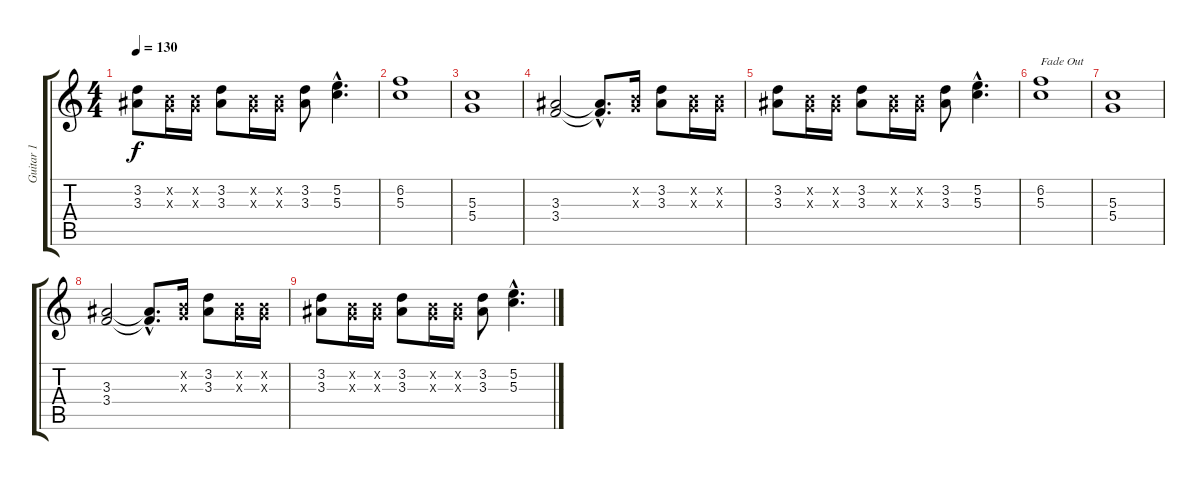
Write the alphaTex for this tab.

\track ("Guitar 1" "Guitar 1") {instrument overdrivenguitar}
\staff {score tabs}
\tuning (E4 B3 G3 D3 A2 E2) {hide}
\ts (4 4)
\tempo 130
\clef g2
\ks c
(3.2 3.3).8{dy f} (0.2{x} 0.3{x}).16 (0.2{x} 0.3{x}).16 (3.2 3.3).8 (0.2{x} 0.3{x}).16 (0.2{x} 0.3{x}).16 (3.2 3.3).8 (5.2{hac} 5.3{hac}).4{d} |
(6.2 5.3).1 |
(5.3 5.4).1 |
(3.3 3.4).2 (3.3{hac t} 3.4{hac t}).8{d} (0.2{x} 0.3{x}).16 (3.2 3.3).8 (0.2{x} 0.3{x}).16 (0.2{x} 0.3{x}).16 |
(3.2 3.3).8 (0.2{x} 0.3{x}).16 (0.2{x} 0.3{x}).16 (3.2 3.3).8 (0.2{x} 0.3{x}).16 (0.2{x} 0.3{x}).16 (3.2 3.3).8 (5.2{hac} 5.3{hac}).4{d} |
(6.2 5.3).1{txt "Fade Out"} |
(5.3 5.4).1 |
(3.3 3.4).2 (3.3{hac t} 3.4{hac t}).8{d} (0.2{x} 0.3{x}).16 (3.2 3.3).8 (0.2{x} 0.3{x}).16 (0.2{x} 0.3{x}).16 |
(3.2 3.3).8 (0.2{x} 0.3{x}).16 (0.2{x} 0.3{x}).16 (3.2 3.3).8 (0.2{x} 0.3{x}).16 (0.2{x} 0.3{x}).16 (3.2 3.3).8 (5.2{hac} 5.3{hac}).4{d}
